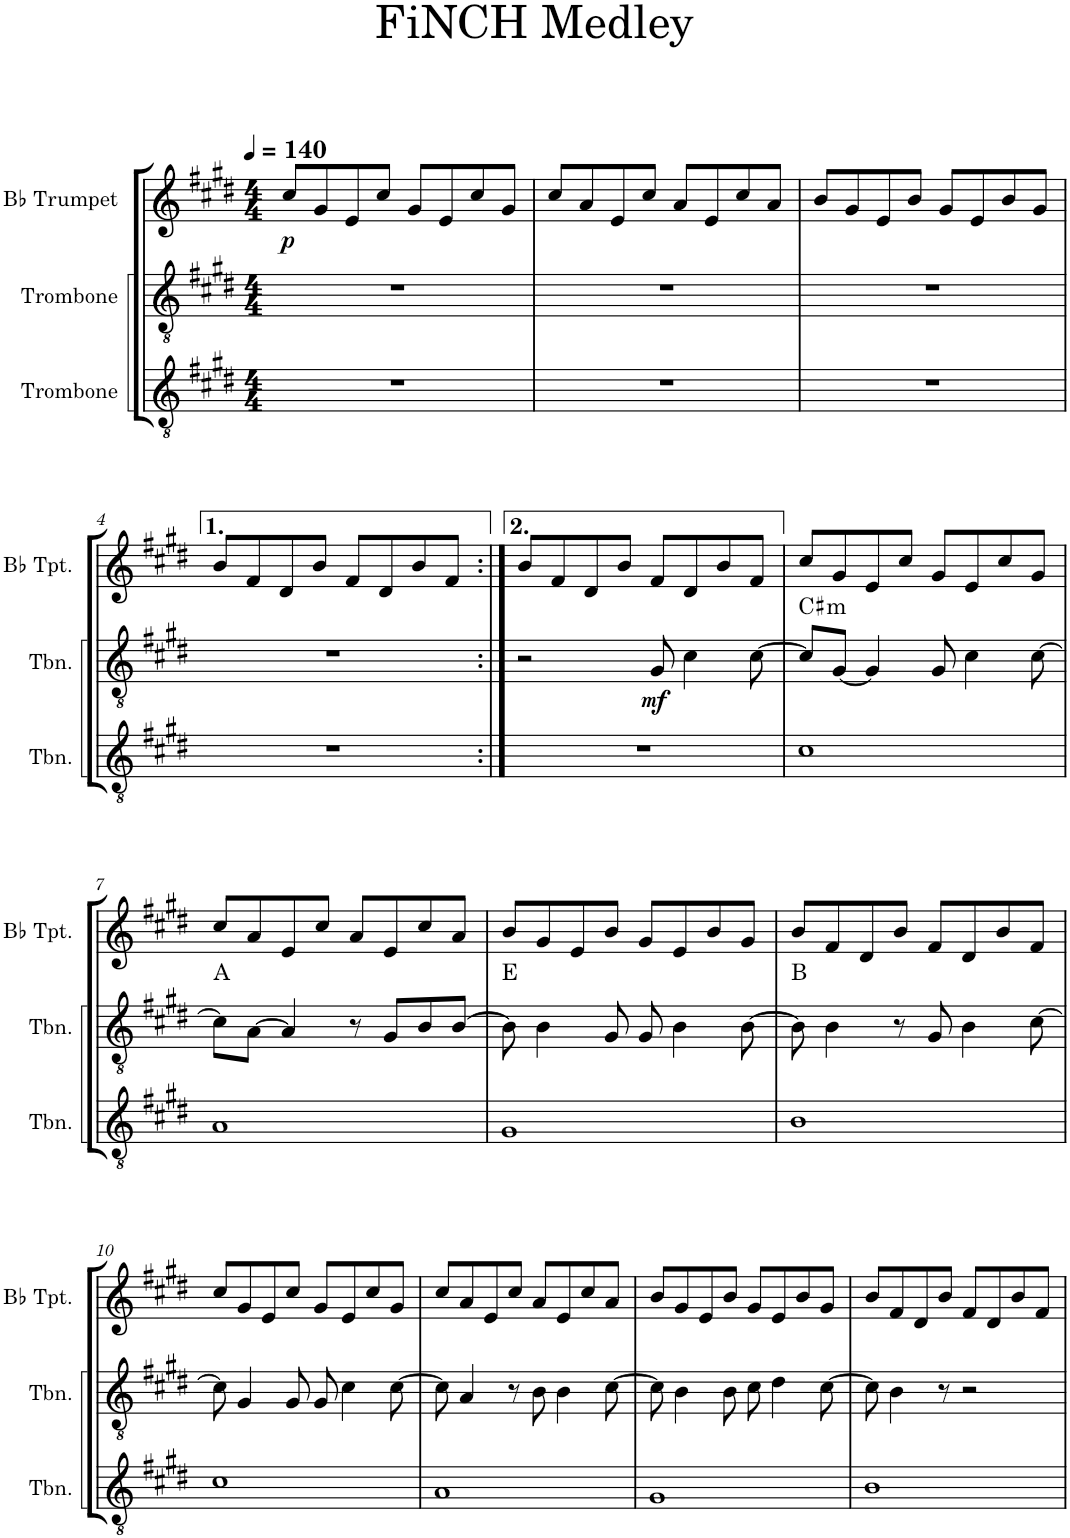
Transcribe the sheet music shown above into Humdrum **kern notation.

**kern	**kern	**dynam	**harte	**kern	**dynam
*part3	*part2	*part2	*part2	*part1	*part1
*staff3	*staff2	*staff2	*	*staff1	*staff1
*I"Trombone	*I"Trombone	*	*	*I"Bb Trumpet	*
*I'Tbn.	*I'Tbn.	*	*	*I'Bb Tpt.	*
*clefGv2	*clefGv2	*	*	*clefG2	*
*Trd1c2	*Trd1c2	*	*	*Trd1c2	*
*k[f#c#g#d#]	*k[f#c#g#d#]	*	*	*k[f#c#g#d#]	*
*M4/4	*M4/4	*	*	*M4/4	*
*MM140	*MM140	*	*	*MM140	*
=1	=1	=1	=1	=1	=1
!	!	!	!	!	!LO:DY:b
1r	1r	.	.	8cc#/L	p
.	.	.	.	8g#/	.
.	.	.	.	8e/	.
.	.	.	.	8cc#/J	.
.	.	.	.	8g#/L	.
.	.	.	.	8e/	.
.	.	.	.	8cc#/	.
.	.	.	.	8g#/J	.
=2	=2	=2	=2	=2	=2
1r	1r	.	.	8cc#/L	.
.	.	.	.	8a/	.
.	.	.	.	8e/	.
.	.	.	.	8cc#/J	.
.	.	.	.	8a/L	.
.	.	.	.	8e/	.
.	.	.	.	8cc#/	.
.	.	.	.	8a/J	.
=3	=3	=3	=3	=3	=3
1r	1r	.	.	8b/L	.
.	.	.	.	8g#/	.
.	.	.	.	8e/	.
.	.	.	.	8b/J	.
.	.	.	.	8g#/L	.
.	.	.	.	8e/	.
.	.	.	.	8b/	.
.	.	.	.	8g#/J	.
!!LO:LB:g=z
=4	=4	=4	=4	=4	=4
1r	1r	.	.	8b/L	.
.	.	.	.	8f#/	.
.	.	.	.	8d#/	.
.	.	.	.	8b/J	.
.	.	.	.	8f#/L	.
.	.	.	.	8d#/	.
.	.	.	.	8b/	.
.	.	.	.	8f#/J	.
=5:|!	=5:|!	=5:|!	=5:|!	=5:|!	=5:|!
1r	2r	.	.	8b/L	.
.	.	.	.	8f#/	.
.	.	.	.	8d#/	.
.	.	.	.	8b/J	.
!	!	!LO:DY:b	!	!	!
.	8G#/	mf	.	8f#/L	.
.	4c#\	.	.	8d#/	.
.	.	.	.	8b/	.
.	[8c#\	.	.	8f#/J	.
=6	=6	=6	=6	=6	=6
!	!	!	!LO:H:kt=m	!	!
1c#	8c#/L]	.	C#:min	8cc#/L	.
.	[8G#/J	.	.	8g#/	.
.	4G#/]	.	.	8e/	.
.	.	.	.	8cc#/J	.
.	8G#/	.	.	8g#/L	.
.	4c#\	.	.	8e/	.
.	.	.	.	8cc#/	.
.	[8c#\	.	.	8g#/J	.
!!LO:LB:g=z
=7	=7	=7	=7	=7	=7
1A	8c#\L]	.	A:maj	8cc#/L	.
.	[8A\J	.	.	8a/	.
.	4A/]	.	.	8e/	.
.	.	.	.	8cc#/J	.
.	8r	.	.	8a/L	.
.	8G#/L	.	.	8e/	.
.	8B/	.	.	8cc#/	.
.	[8B/J	.	.	8a/J	.
=8	=8	=8	=8	=8	=8
1G#	8B\]	.	E:maj	8b/L	.
.	4B\	.	.	8g#/	.
.	.	.	.	8e/	.
.	8G#/	.	.	8b/J	.
.	8G#/	.	.	8g#/L	.
.	4B\	.	.	8e/	.
.	.	.	.	8b/	.
.	[8B\	.	.	8g#/J	.
=9	=9	=9	=9	=9	=9
1B	8B\]	.	B:maj	8b/L	.
.	4B\	.	.	8f#/	.
.	.	.	.	8d#/	.
.	8r	.	.	8b/J	.
.	8G#/	.	.	8f#/L	.
.	4B\	.	.	8d#/	.
.	.	.	.	8b/	.
.	[8c#\	.	.	8f#/J	.
!!LO:LB:g=z
=10	=10	=10	=10	=10	=10
1c#	8c#\]	.	.	8cc#/L	.
.	4G#/	.	.	8g#/	.
.	.	.	.	8e/	.
.	8G#/	.	.	8cc#/J	.
.	8G#/	.	.	8g#/L	.
.	4c#\	.	.	8e/	.
.	.	.	.	8cc#/	.
.	[8c#\	.	.	8g#/J	.
=11	=11	=11	=11	=11	=11
1A	8c#\]	.	.	8cc#/L	.
.	4A/	.	.	8a/	.
.	.	.	.	8e/	.
.	8r	.	.	8cc#/J	.
.	8B\	.	.	8a/L	.
.	4B\	.	.	8e/	.
.	.	.	.	8cc#/	.
.	[8c#\	.	.	8a/J	.
=12	=12	=12	=12	=12	=12
1G#	8c#\]	.	.	8b/L	.
.	4B\	.	.	8g#/	.
.	.	.	.	8e/	.
.	8B\	.	.	8b/J	.
.	8c#\	.	.	8g#/L	.
.	4d#\	.	.	8e/	.
.	.	.	.	8b/	.
.	[8c#\	.	.	8g#/J	.
=13	=13	=13	=13	=13	=13
1B	8c#\]	.	.	8b/L	.
.	4B\	.	.	8f#/	.
.	.	.	.	8d#/	.
.	8r	.	.	8b/J	.
.	2r	.	.	8f#/L	.
.	.	.	.	8d#/	.
.	.	.	.	8b/	.
.	.	.	.	8f#/J	.
=	=	=	=	=	=
*-	*-	*-	*-	*-	*-
